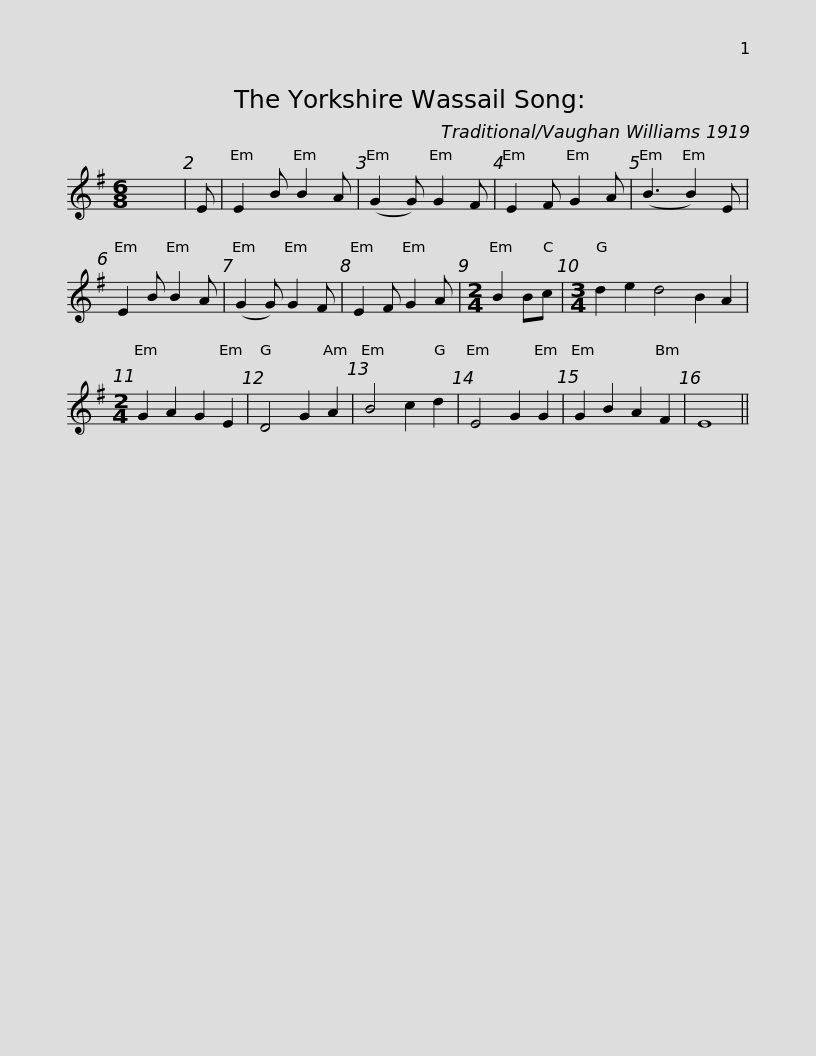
X:1
L:1/8
M:6/8
I:linebreak $
K:G
V:1 treble
V:1
 x6 | E | E2 B B2 A | (G2 G) G2 F | E2 F G2 A | %5
 (B3 B2) E | E2 B B2 A | (G2 G) G2 F | E2 F G2 A |$[M:2/4] B2 Bc | %10
[M:3/4] d2 e2 d4 B2 A2 |[M:2/4] G2 A2 G2 E2 | D4 G2 A2 | B4 c2 d2 | E4 G2 G2 | %15
 G2 B2 A2 F2 | E8 || %17
